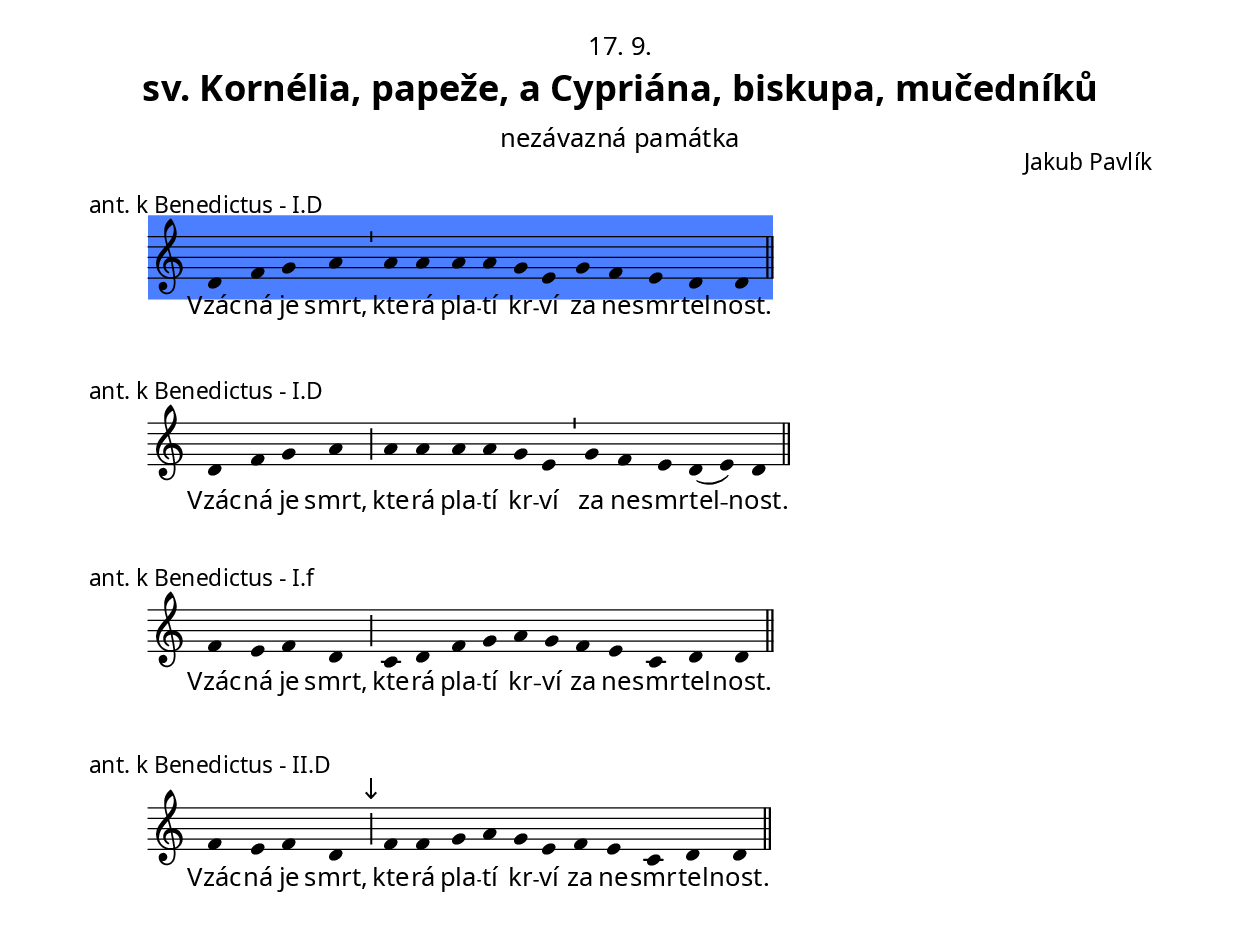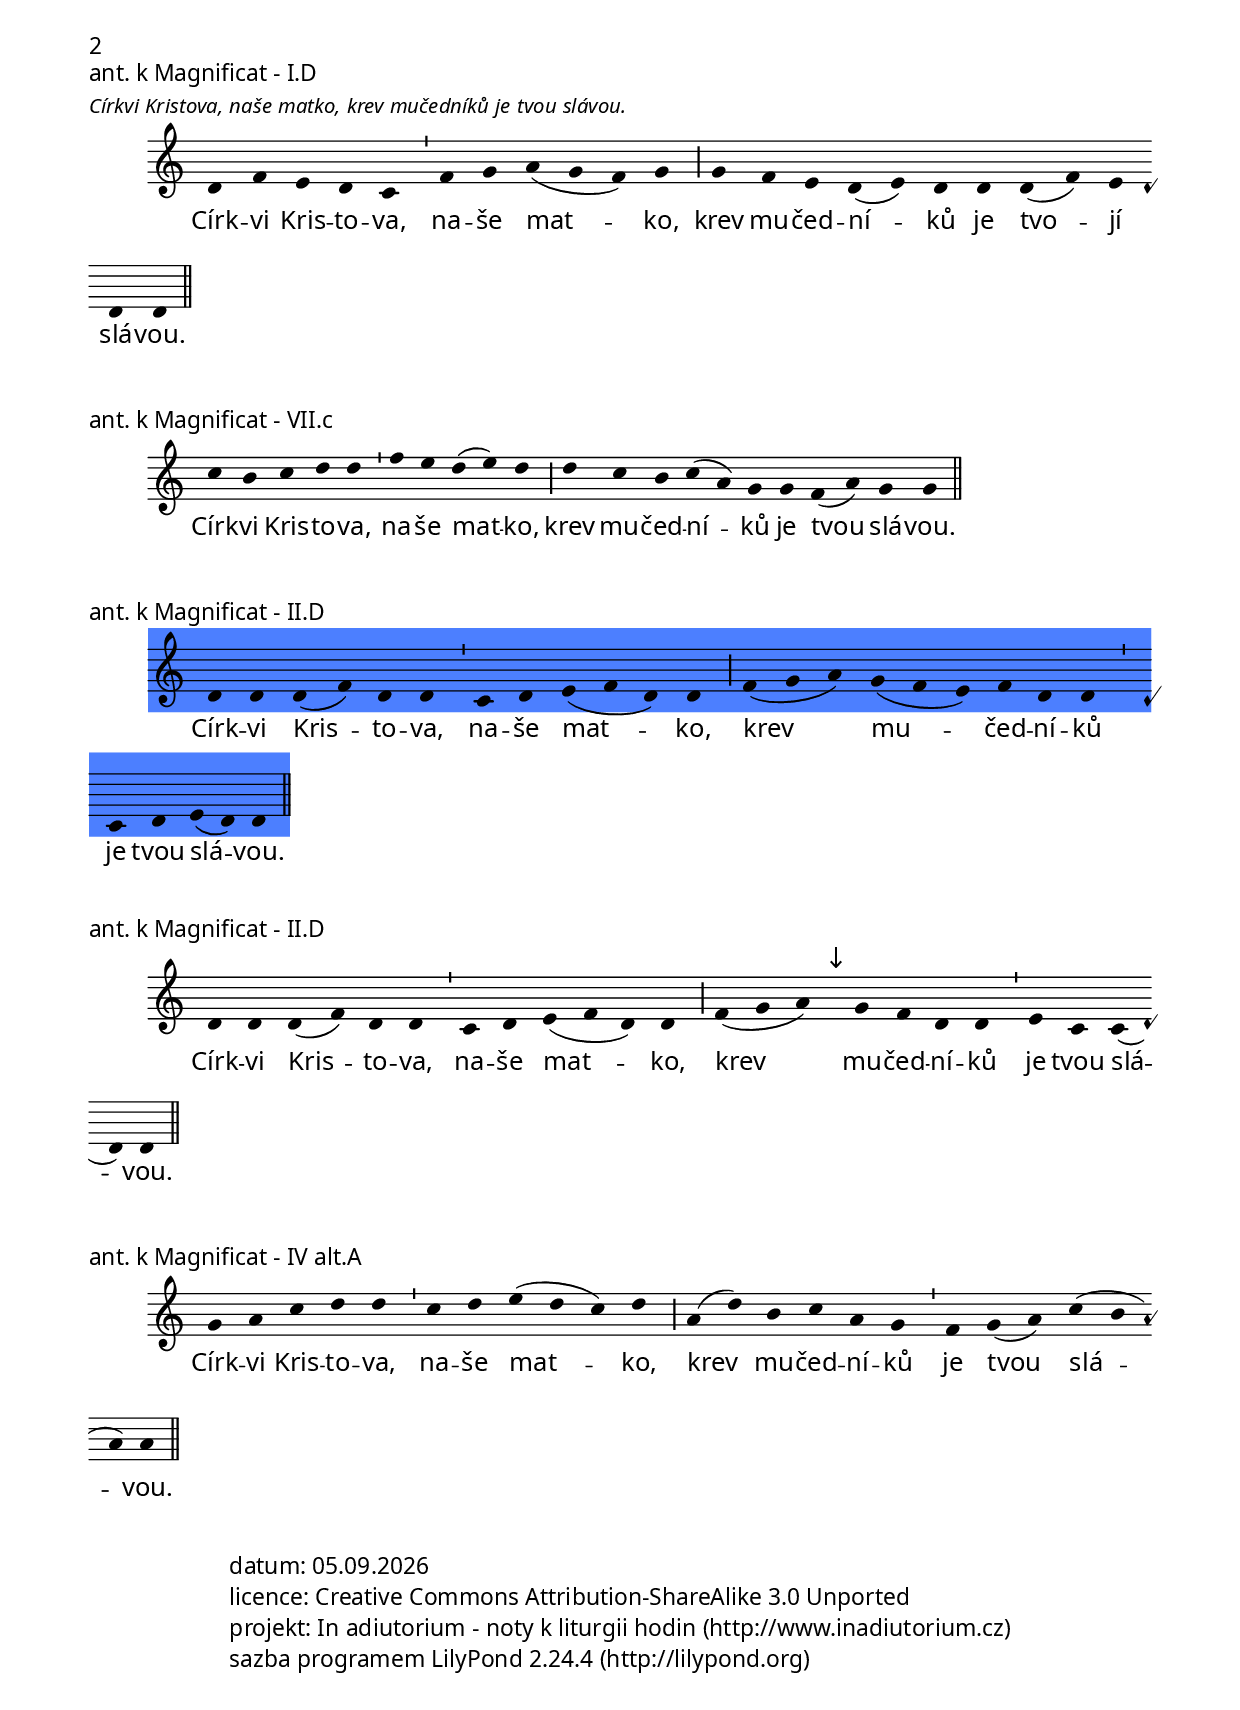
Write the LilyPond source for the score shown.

\version "2.19.16"

\include "../spolecne.ly"

\header {
  title = \markup\titleSvatek
            "sv. Kornélia, papeže, a Cypriána, biskupa, mučedníků"
            "nezávazná památka"
            "17. 9."
  composer = "Jakub Pavlík"
}

\score {
  \relative c' {
    \zvyraznovacModry
    \choralniRezim
    d4 f g a \barMin
    a a a a g e g f e d d \barFinalis
  }
  \addlyrics {
    Vzác -- ná je smrt,
    kte -- rá pla -- tí kr -- ví za ne -- smr -- tel -- nost.
  }
  \header {
    quid = "ant. k Benedictus"
    modus = "I"
    differentia = "D"
    psalmus = ""
    id = "aben"
    piece = \markup {\sestavTitulekBezZalmu}
  }
}

\score {
  \relative c' {
    \choralniRezim
    d4 f g a \barMaior
    a a a a g e \barMin
    g f e d( e) d \barFinalis
  }
  \addlyrics {
    Vzác -- ná je smrt,
    kte -- rá pla -- tí kr -- ví
    za ne -- smr -- tel -- nost.
  }
  \header {
    quid = "ant. k Benedictus"
    modus = "I"
    differentia = "D"
    psalmus = ""
    id = "aben"
    piece = \markup {\sestavTitulekBezZalmu}
  }
}

\score {
  \relative c' {
    \choralniRezim
    f4 e f d \barMaior
    c d f g a g
    f e c d d \barFinalis
  }
  \addlyrics {
    Vzác -- ná je smrt,
    kte -- rá pla -- tí kr -- ví
    za ne -- smr -- tel -- nost.
  }
  \header {
    quid = "ant. k Benedictus"
    modus = "I"
    differentia = "f"
    psalmus = ""
    id = "aben"
    piece = \markup {\sestavTitulekBezZalmu}
  }
}

\score {
  \relative c' {
    \choralniRezim
    f4 e f d \barMaior
    \mark\sipka f f g a g e
    f e c d d \barFinalis
  }
  \addlyrics {
    Vzác -- ná je smrt,
    kte -- rá pla -- tí kr -- ví
    za ne -- smr -- tel -- nost.
  }
  \header {
    quid = "ant. k Benedictus"
    modus = "II"
    differentia = "D"
    psalmus = ""
    id = "aben"
    piece = \markup {\sestavTitulekBezZalmu}
  }
}

\pageBreak

\score {
  \relative c' {
    \choralniRezim
    d4 f e d c \barMin
    f g a( g f) g \barMaior
    g f e d( e) d d d( f) e d d \barFinalis
  }
  \addlyrics {
    Círk -- vi Kris -- to -- va,
    na -- še mat -- ko,
    krev mu -- čed -- ní -- ků je tvo -- jí slá -- vou.
  }
  \header {
    textus_approbatus = "Církvi Kristova, naše matko, krev mučedníků je tvou slávou."
    quid = "ant. k Magnificat"
    modus = "I"
    differentia = "D"
    psalmus = ""
    id = "amag"
    piece = \markup {\sestavTitulekBezZalmu}
  }
}

\score {
  \relative c'' {
    \choralniRezim
    c4 b c d d \barMin
    f e d( e) d \barMaior
    d c b c( a) g g f( a) g g \barFinalis
  }
  \addlyrics {
    Círk -- vi Kris -- to -- va,
    na -- še mat -- ko,
    krev mu -- čed -- ní -- ků je tvou slá -- vou.
  }
  \header {
    quid = "ant. k Magnificat"
    modus = "VII"
    differentia = "c"
    psalmus = ""
    id = "amag"
    piece = \markup {\sestavTitulekBezZalmu}
  }
}

\score {
  \relative c' {
    \zvyraznovacModry
    \choralniRezim
    d d d( f) d d \barMin
    c d e( f d) d \barMaior
    f( g a) g( f e) f d d \barMin
    c d e( d) d \barFinalis
  }
  \addlyrics {
    Círk -- vi Kris -- to -- va,
    na -- še mat -- ko,
    krev mu -- čed -- ní -- ků
    je tvou slá -- vou.
  }
  \header {
    quid = "ant. k Magnificat"
    modus = "II"
    differentia = "D"
    psalmus = ""
    id = "amag"
    piece = \markup {\sestavTitulekBezZalmu}
  }
}

\score {
  \relative c' {
    \choralniRezim
    d d d( f) d d \barMin
    c d e( f d) d \barMaior
    f( g a) \mark\sipka g f d d \barMin
    e c c( d) d \barFinalis
  }
  \addlyrics {
    Círk -- vi Kris -- to -- va,
    na -- še mat -- ko,
    krev mu -- čed -- ní -- ků
    je tvou slá -- vou.
  }
  \header {
    quid = "ant. k Magnificat"
    modus = "II"
    differentia = "D"
    psalmus = ""
    id = "amag"
    piece = \markup {\sestavTitulekBezZalmu}
  }
}

\score {
  \relative c'' {
    \choralniRezim
    g4 a c d d \barMin
    c d e( d c) d \barMaior
    a( d) b c a g \barMin
    f g( a) c( b a) a \barFinalis
  }
  \addlyrics {
    Círk -- vi Kris -- to -- va,
    na -- še mat -- ko,
    krev mu -- čed -- ní -- ků
    je tvou slá -- vou.
  }
  \header {
    quid = "ant. k Magnificat"
    modus = "IV alt"
    differentia = "A"
    psalmus = ""
    id = "amag"
    piece = \markup {\sestavTitulekBezZalmu}
  }
}